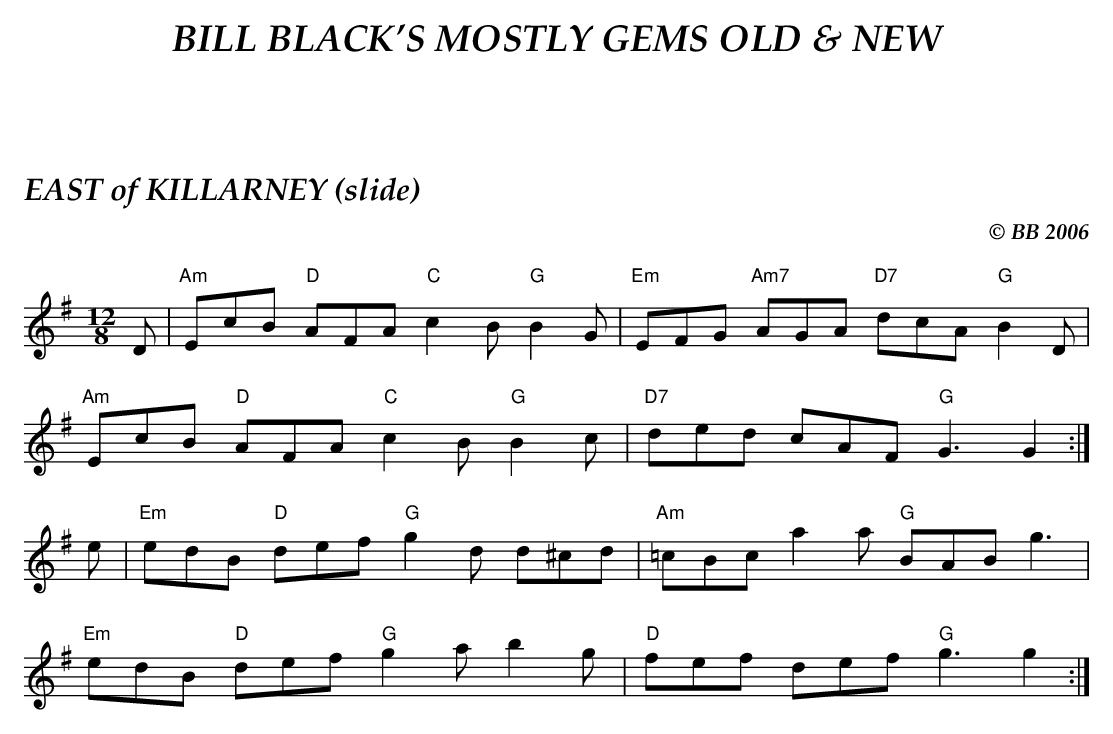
X:1
T:EAST of KILLARNEY (slide)
C:© BB 2006
L:1/8
M:12/8
Q:1/4=170
K:G
D| "Am"EcB "D"AFA "C"c2B "G"B2G|"Em"EFG "Am7"AGA "D7"dcA "G"B2D|
"Am"EcB "D"AFA "C"c2B "G"B2c|"D7"ded cAF "G"G3 G2 :|
e|"Em"edB "D"def "G"g2d d^cd|"Am"=cBc a2a "G"BAB g3|
"Em"edB "D"def "G"g2a b2g|"D"fef def "G"g3 g2 :|
